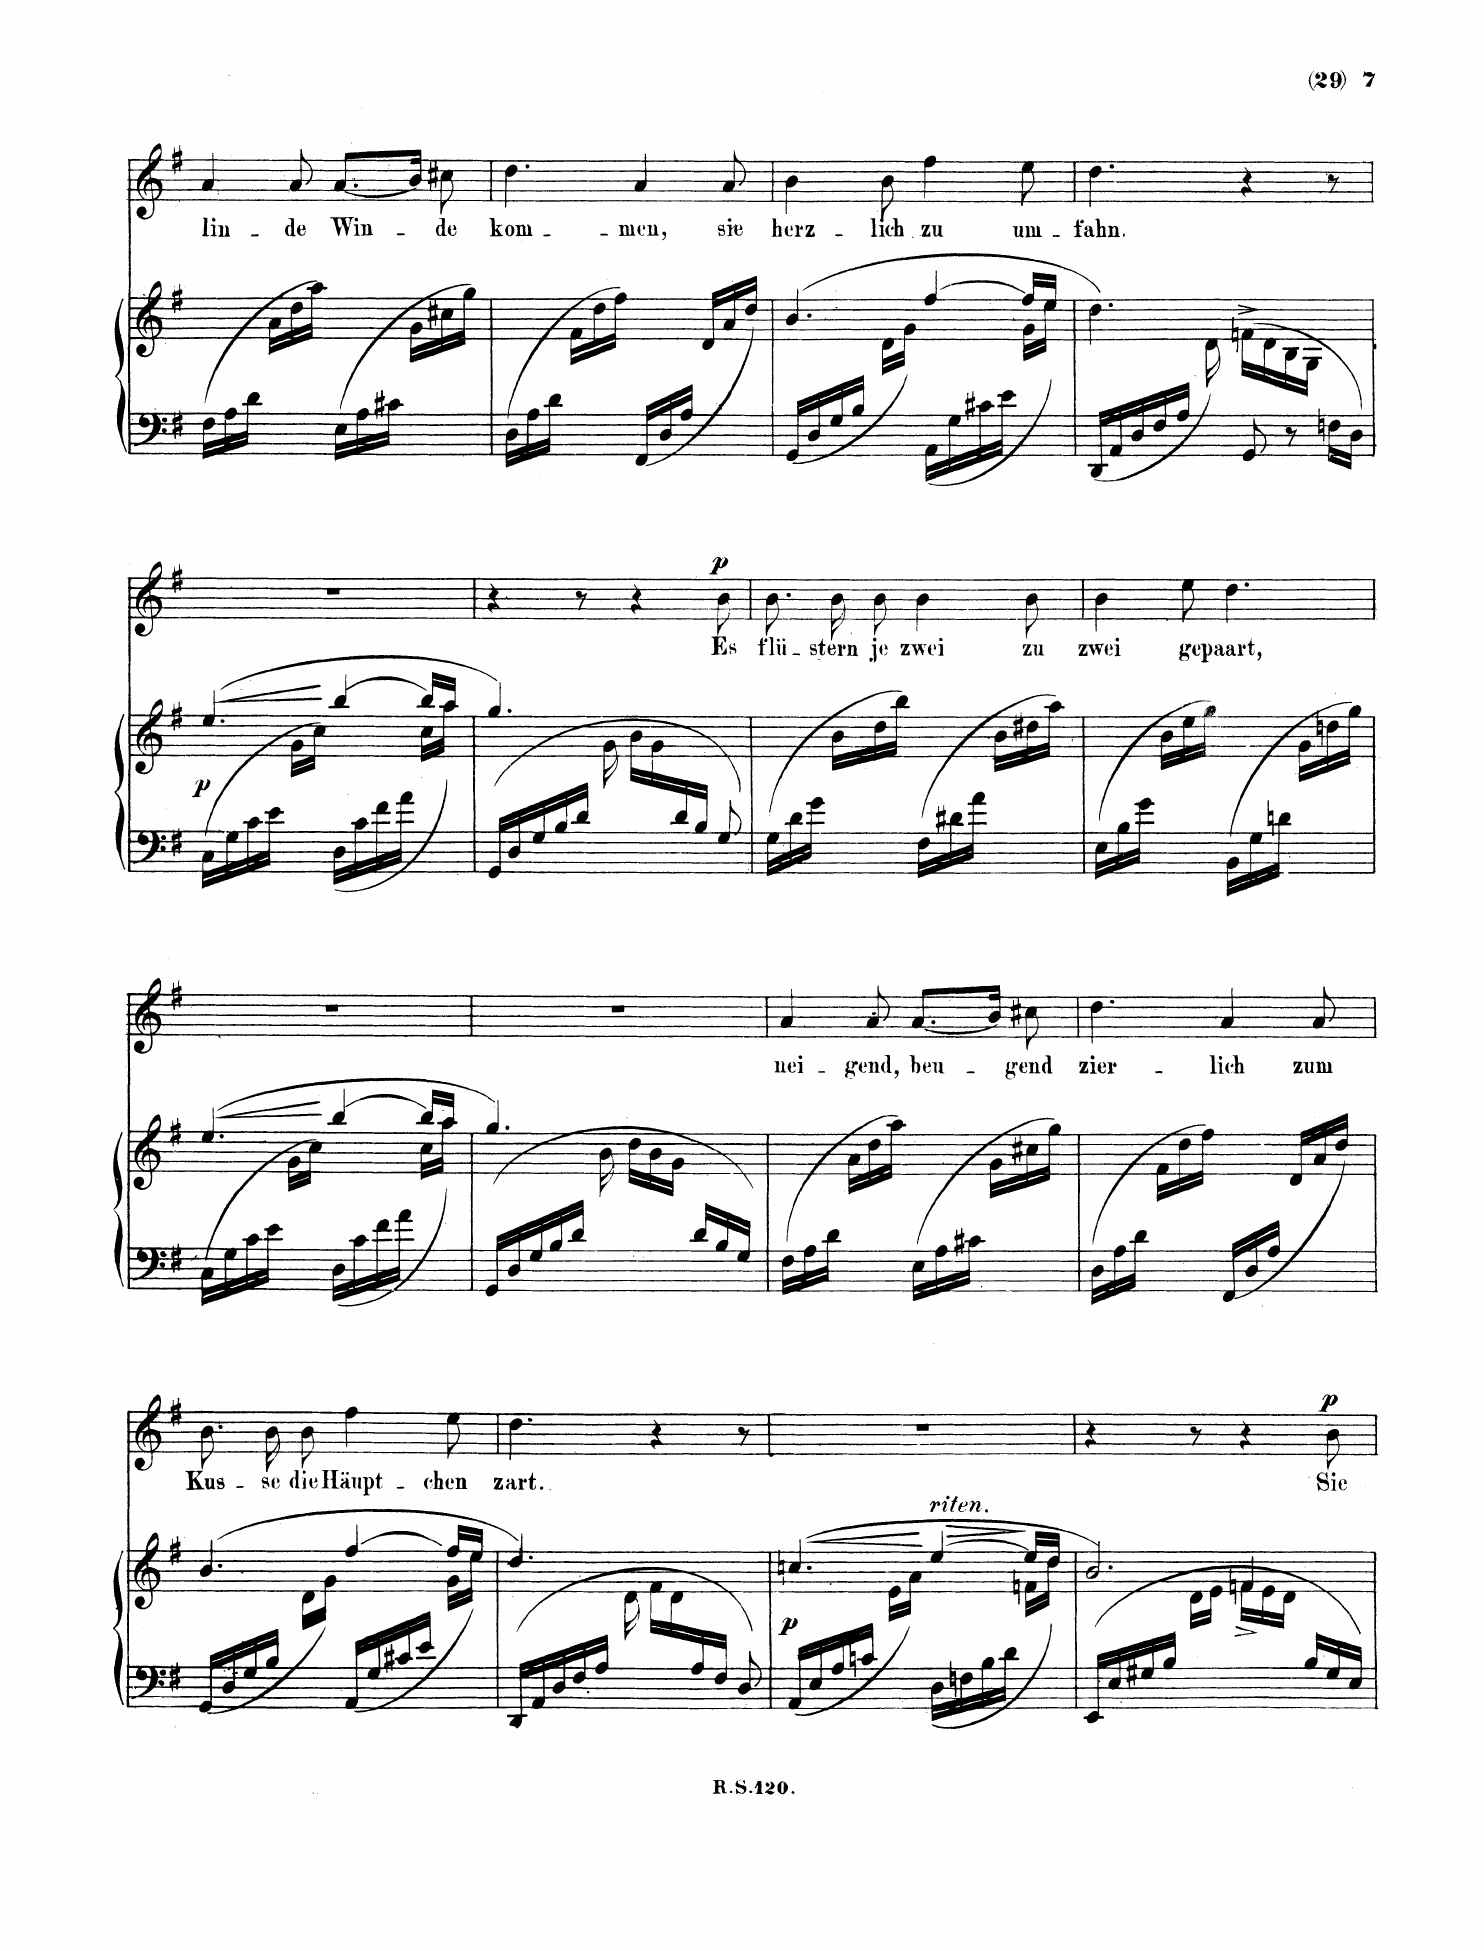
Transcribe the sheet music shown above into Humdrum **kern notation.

**kern	**kern	**dynam	**kern	**text	**dynam
*part2	*part2	*part2	*part1	*part1	*part1
*staff3	*staff2	*staff2/3	*staff1	*staff1	*staff1
*I"Piano	*	*	*I"Voice	*	*
*I'Pno	*	*	*	*	*
*clefF4	*clefG2	*	*clefG2	*	*
*k[f#]	*k[f#]	*	*k[f#]	*	*
*M6/8	*M6/8	*	*M6/8	*	*
=17	=17	=17	=17	=17	=17
(16F#\LL	8.ryy	.	4a/	Lin-	.
16A\	.	.	.	.	.
16d\JJ	.	.	.	.	.
8.ryy	16a\LL	.	.	.	.
.	16dd\	.	8a/	-de	.
.	(16aa\JJ	.	.	.	.
(16E\LL	8.ryy	.	(8.a/L	Win-	.
16A\	.	.	.	.	.
16c#X\JJ	.	.	.	.	.
8.ryy	16g\LL	.	16b/Jk)	.	.
.	16cc#X\	.	8cc#X\	-de	.
.	(16gg\JJ	.	.	.	.
=18	=18	=18	=18	=18	=18
(>16D\LL	8.ryy	.	4.dd\	kom-	.
16A\	.	.	.	.	.
16d\JJ	.	.	.	.	.
8.ryy	16f#\LL	.	.	.	.
.	16dd\	.	.	.	.
.	16ff#\JJ)	.	.	.	.
(<16FF#/LL	8.ryy	.	4a/	-men,	.
16D/	.	.	.	.	.
16A/JJ	.	.	.	.	.
8.ryy	16d/LL	.	.	.	.
.	16a/	.	8a/	sie	.
.	16dd/JJ)	.	.	.	.
=19	=19	=19	=19	=19	=19
*	*^	*	*	*	*
16GG/LL	4.b/	4ryy	.	4b\	herz-	.
16D/	.	.	.	.	.	.
16G/	.	.	.	.	.	.
16B/JJ	.	.	.	.	.	.
8ryy	.	16d/LL	.	8b\	-lich	.
.	.	16g/JJ)	.	.	.	.
(<16AA\LL	[>4ff#/	4ryy	.	4ff#\	zu	.
16G\	.	.	.	.	.	.
16c#X\	.	.	.	.	.	.
16e\JJ	.	.	.	.	.	.
8ryy	16ff#/LL]	16g\LL	.	8ee\	um-	.
.	16ee/JJ	16ee\JJ)	.	.	.	.
=20	=20	=20	=20	=20	=20	=20
(16DD/LL	4.dd\)	16ryy	.	4.dd\	-fahn.	.
*	*v	*v	*	*	*	*
16AA/	.	.	.	.	.
16D/	.	.	.	.	.
16F#/	.	.	.	.	.
16A/JJ	.	.	.	.	.
*	*^	*	*	*	*
16ryy	.	16d\)	.	.	.	.
16GG/	(16fn^\LL	4.ryy	.	4r	.	.
8r	16d\	.	.	.	.	.
.	16B\	.	.	.	.	.
16ryy	16G\JJ	.	.	.	.	.
16Fn\LL	8ryy	.	.	8r	.	.
16D\JJ)	.	.	.	.	.	.
=21	=21	=21	=21	=21	=21	=21
!	!	!	!LO:HP:b	!	!	!
!	!	!	!LO:DY:n=1:b	!	!	!
(16C\LL	(>4.ee/	4ryy	< p	2.r	.	.
16G\	.	.	.	.	.	.
16c\	.	.	.	.	.	.
16e\JJ	.	.	.	.	.	.
8ryy	.	16g/LL	.	.	.	.
.	.	16cc/JJ)	.	.	.	.
(<16D\LL	[>4bb/	4ryy	[	.	.	.
16c\	.	.	.	.	.	.
16f#\	.	.	.	.	.	.
16a\JJ	.	.	.	.	.	.
8ryy	16bb/LL]	16cc\LL	.	.	.	.
.	16aa/JJ	16aa\JJ)	.	.	.	.
=22	=22	=22	=22	=22	=22	=22
16GG/LL	4.gg/)	16ryy	.	4r	.	.
*	*v	*v	*	*	*	*
16D/	.	.	.	.	.
16G/	.	.	.	.	.
16B/	.	.	.	.	.
16d/JJ	.	.	8r	.	.
*	*^	*	*	*	*
8.ryy	.	16g\	.	.	.	.
.	4.ryy	16b\LL	.	4r	.	.
.	.	16g\	.	.	.	.
16d/	.	4ryy	.	.	.	.
16B/JJ	.	.	.	.	.	.
!	!	!	!	!	!	!LO:DY:a
8G/	.	.	.	8b\	Es	p
*	*v	*v	*	*	*	*
=23	=23	=23	=23	=23	=23
(16G\LL	8.ryy	.	8.b\	flü-	.
16d\	.	.	.	.	.
16g\JJ	.	.	.	.	.
8.ryy	16b\LL	.	16b\	-stern	.
.	16dd\	.	8b\	je	.
.	(16bb\JJ	.	.	.	.
(16F#\LL	8.ryy	.	4b\	zwei	.
16d#X\	.	.	.	.	.
16a\JJ	.	.	.	.	.
8.ryy	16b\LL	.	.	.	.
.	16dd#X\	.	8b\	zu	.
.	(16aa\JJ	.	.	.	.
=24	=24	=24	=24	=24	=24
(>16E\LL	8.ryy	.	4b\	zwei	.
16B\	.	.	.	.	.
16g\JJ	.	.	.	.	.
8.ryy	16b\LL	.	.	.	.
.	16ee\	.	8ee\	ge-	.
.	16gg\JJ)	.	.	.	.
(16BB\LL	8.ryy	.	4.dd\	-paart,	.
16G\	.	.	.	.	.
16dn\JJ	.	.	.	.	.
8.ryy	16g\LL	.	.	.	.
.	16ddn\	.	.	.	.
.	16gg\JJ)	.	.	.	.
=25	=25	=25	=25	=25	=25
!	!	!LO:HP:b	!	!	!
*	*^	*	*	*	*
16C\LL	4.ee/	4ryy	<	2.r	.	.
16G\	.	.	.	.	.	.
16c\	.	.	.	.	.	.
16e\JJ	.	.	.	.	.	.
8ryy	.	16g/LL	.	.	.	.
.	.	16cc/JJ)	.	.	.	.
(<16D\LL	[>4bb/	4ryy	[	.	.	.
16c\	.	.	.	.	.	.
16f#\	.	.	.	.	.	.
16a\JJ	.	.	.	.	.	.
8ryy	16bb/LL]	16cc\LL	.	.	.	.
.	16aa/JJ	16aa\JJ)	.	.	.	.
=26	=26	=26	=26	=26	=26	=26
16GG/LL	4.gg/)	16ryy	.	2.r	.	.
*	*v	*v	*	*	*	*
16D/	.	.	.	.	.
16G/	.	.	.	.	.
16B/	.	.	.	.	.
16d/JJ	.	.	.	.	.
*	*^	*	*	*	*
4ryy	.	16g\	.	.	.	.
.	4.ryy	16dd\LL	.	.	.	.
.	.	16b\	.	.	.	.
.	.	16g\JJ	.	.	.	.
16d/LL	.	8.ryy	.	.	.	.
16B/	.	.	.	.	.	.
16G/JJ	.	.	.	.	.	.
*	*v	*v	*	*	*	*
=27	=27	=27	=27	=27	=27
(16F#\LL	8.ryy	.	4a/	nei-	.
16A\	.	.	.	.	.
16d\JJ	.	.	.	.	.
8.ryy	16a\LL	.	.	.	.
.	16dd\	.	8a/	-gend,	.
.	(16aa\JJ	.	.	.	.
(16E\LL	8.ryy	.	(8.a/L	beu-	.
16A\	.	.	.	.	.
16c#X\JJ	.	.	.	.	.
8.ryy	16g\LL	.	16b/Jk)	.	.
.	16cc#X\	.	8cc#X\	-gend	.
.	(16gg\JJ	.	.	.	.
=28	=28	=28	=28	=28	=28
(>16D\LL	8.ryy	.	4.dd\	zier-	.
16A\	.	.	.	.	.
16d\JJ	.	.	.	.	.
8.ryy	16f#\LL	.	.	.	.
.	16dd\	.	.	.	.
.	16ff#\JJ)	.	.	.	.
(<16FF#/LL	8.ryy	.	4a/	-lich	.
16D/	.	.	.	.	.
16A/JJ	.	.	.	.	.
8.ryy	16d/LL	.	.	.	.
.	16a/	.	8a/	zum	.
.	16dd/JJ)	.	.	.	.
=29	=29	=29	=29	=29	=29
*	*^	*	*	*	*
16GG/LL	4.b/	4ryy	.	8.b\	Kus-	.
16D/	.	.	.	.	.	.
16G/	.	.	.	.	.	.
16B/JJ	.	.	.	16b\	-se	.
8ryy	.	16d\LL	.	8b\	die	.
.	.	16g\JJ)	.	.	.	.
(<16AA/LL	[>4ff#/	4ryy	.	4ff#\	Häupt-	.
16G/	.	.	.	.	.	.
16c#X/	.	.	.	.	.	.
16e/JJ	.	.	.	.	.	.
8ryy	16ff#/LL]	16g\LL	.	8ee\	-chen	.
.	16ee/JJ	16ee\JJ)	.	.	.	.
=30	=30	=30	=30	=30	=30	=30
*^	*	*	*	*	*	*
2ryy	(>16DD/LL	4.dd/)	16ryy	.	4.dd\	zart.	.
*	*	*v	*v	*	*	*	*
.	16AA/	.	.	.	.	.
.	16D/	.	.	.	.	.
.	16F#/	.	.	.	.	.
.	16A/JJ	.	.	.	.	.
*	*	*^	*	*	*	*
.	16ryy	.	16d\	.	.	.	.
.	4.ryy	16f#\LL	4ryy	.	4r	.	.
.	.	16d\	.	.	.	.	.
16A/	.	4ryy	.	.	.	.	.
16F#/JJ	.	.	.	.	.	.	.
8D/	.	.	8ryy	.	8r	.	.
*v	*v	*	*	*	*	*	*
=31	=31	=31	=31	=31	=31	=31
!	!	!	!LO:HP:b	!	!	!
!	!	!	!LO:DY:n=1:b	!	!	!
(<16AA/LL	4.ccn/	4ryy	< p	2.r	.	.
16E/	.	.	.	.	.	.
16A/	.	.	.	.	.	.
16cn/JJ	.	.	.	.	.	.
8ryy	.	16e/LL	.	.	.	.
.	.	16a/JJ)	.	.	.	.
!	!LO:TX:a:i:t=riten.	!	!	!	!	!
!	!	!	!LO:HP:n=1:b	!	!	!
(<16D\LL	[>4ee/	4ryy	[ >	.	.	.
16Fn\	.	.	.	.	.	.
16B\	.	.	.	.	.	.
16d\JJ	.	.	.	.	.	.
8ryy	16ee/LL]	16fn\LL	.	.	.	.
.	16dd/JJ	16dd\JJ)	]	.	.	.
=32	=32	=32	=32	=32	=32	=32
*	*	*^	*	*	*	*
16EE/LL	2.b/)	4.ryy	4ryy	.	4r	.	.
16E/	.	.	.	.	.	.	.
16G#X/	.	.	.	.	.	.	.
16B/JJ	.	.	.	.	.	.	.
16ryy	.	.	16d/LL	.	8r	.	.
.	.	.	16e/JJ	.	.	.	.
.	.	4fn/	16f^</LL	.	4r	.	.
.	.	.	16e/	.	.	.	.
.	.	.	16d/JJ	.	.	.	.
16B/LL	.	.	8.ryy	.	.	.	.
!	!	!	!	!	!	!	!LO:DY:a
16G#/	.	8ryy	.	.	8b\	Sie	p
16E/JJ	.	.	.	.	.	.	.
*	*v	*v	*v	*	*	*	*
=	=	=	=	=	=
*-	*-	*-	*-	*-	*-
